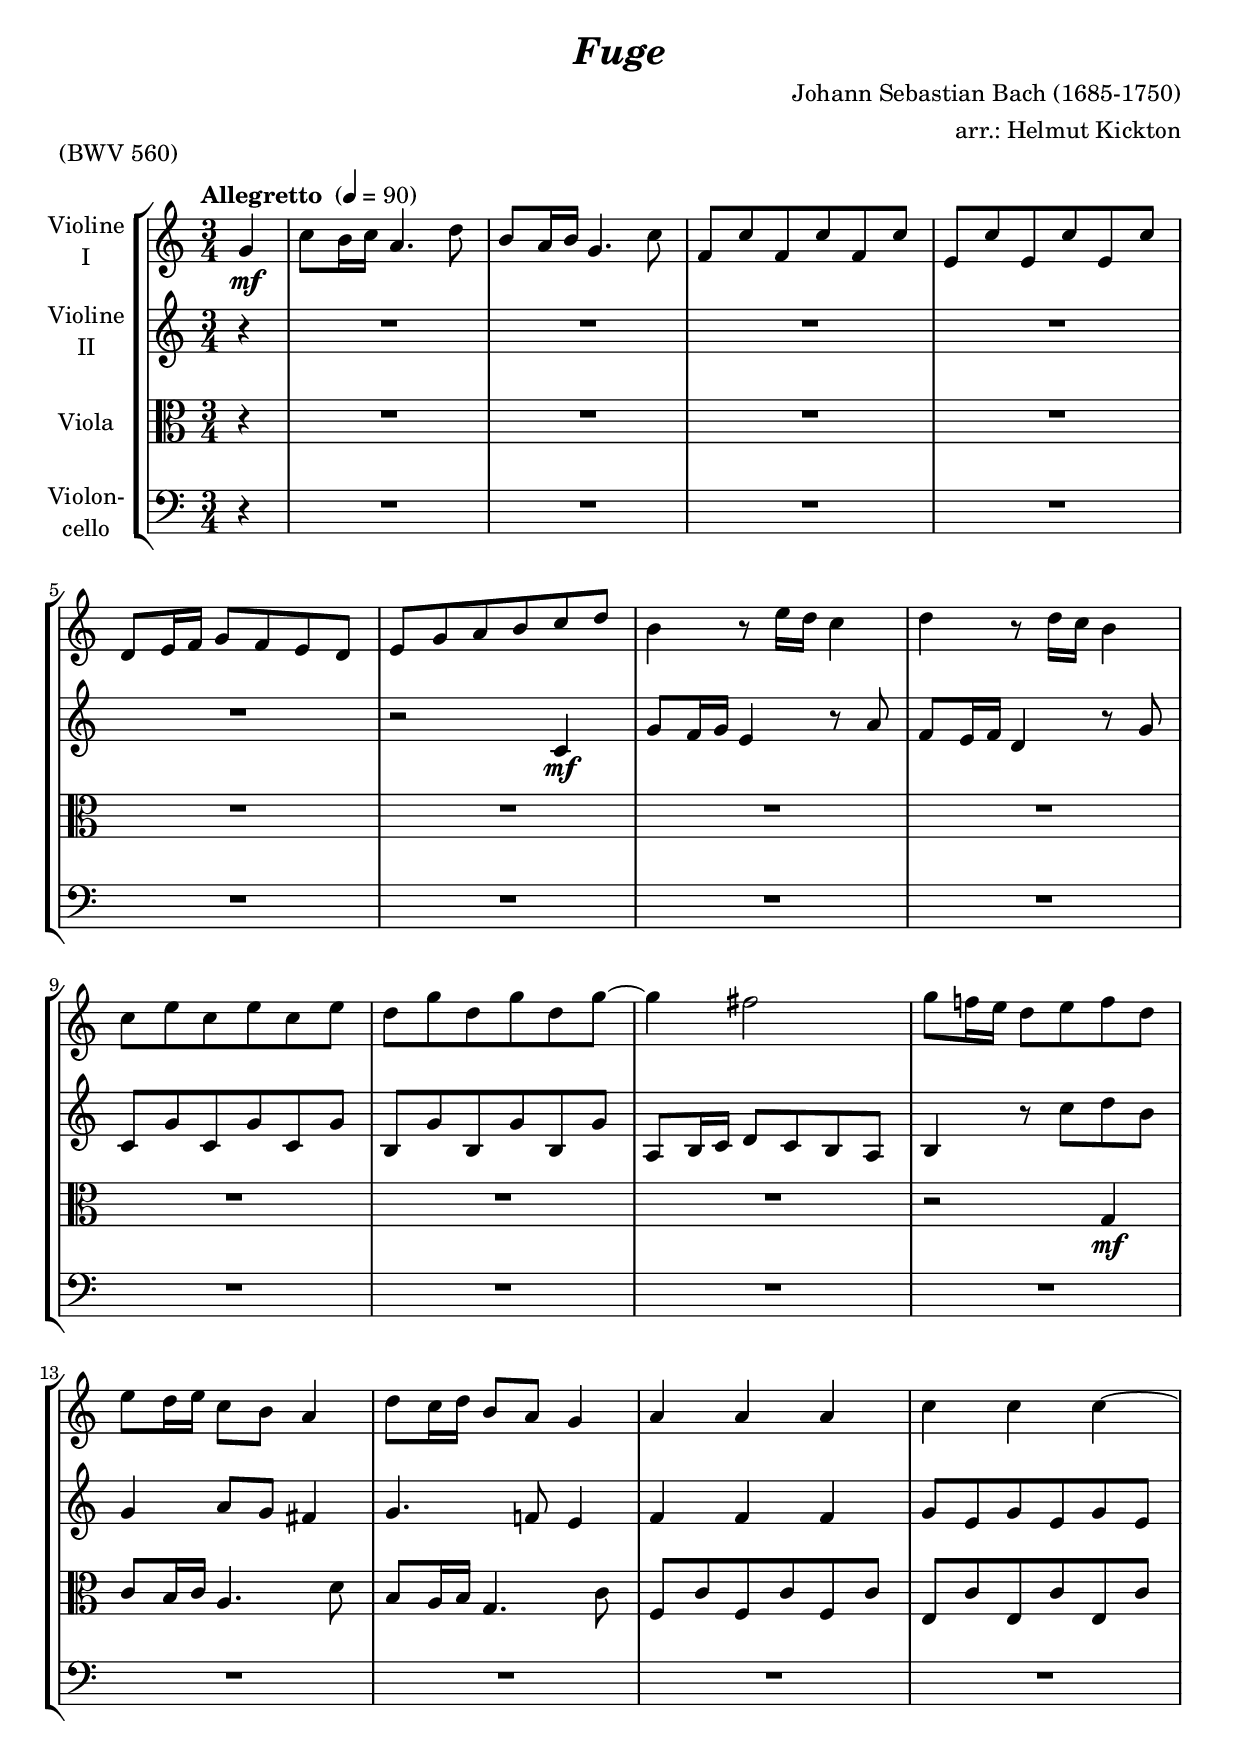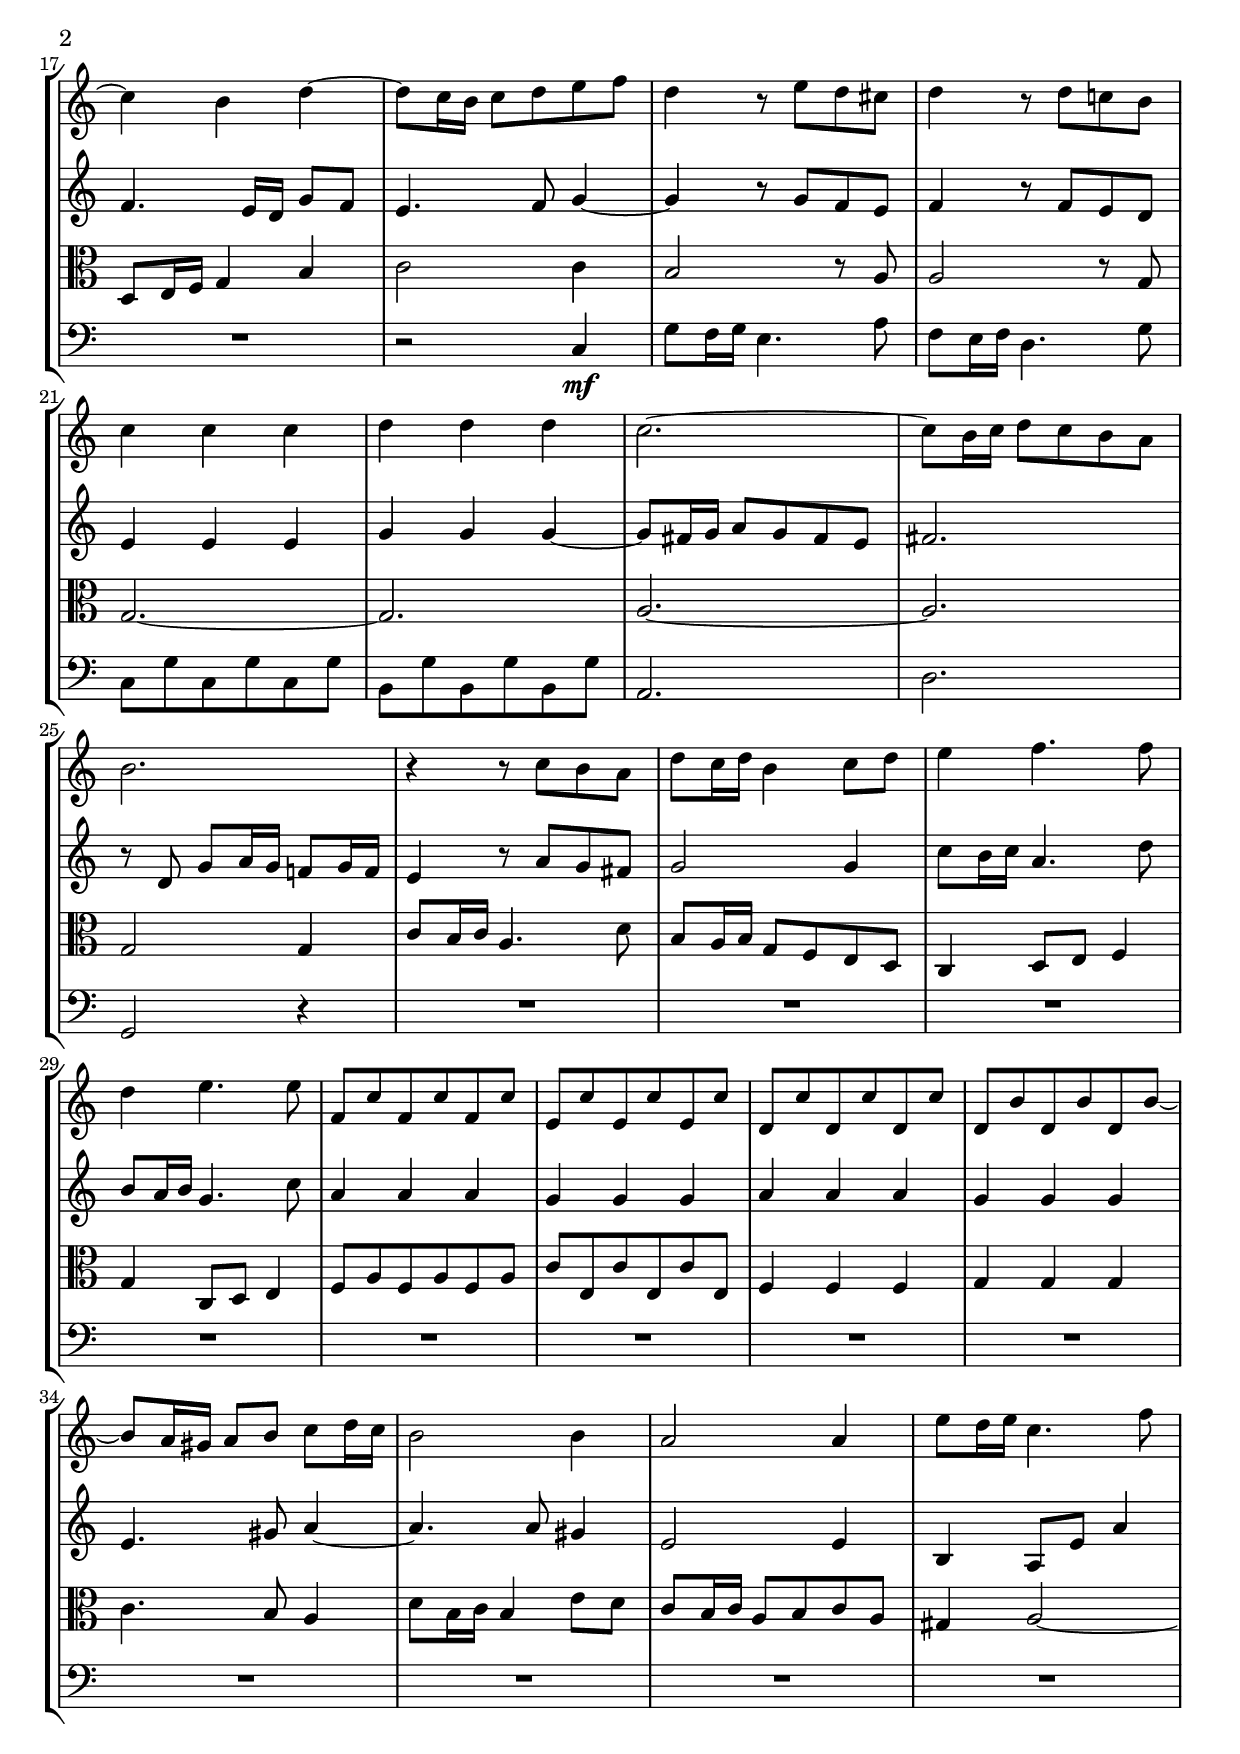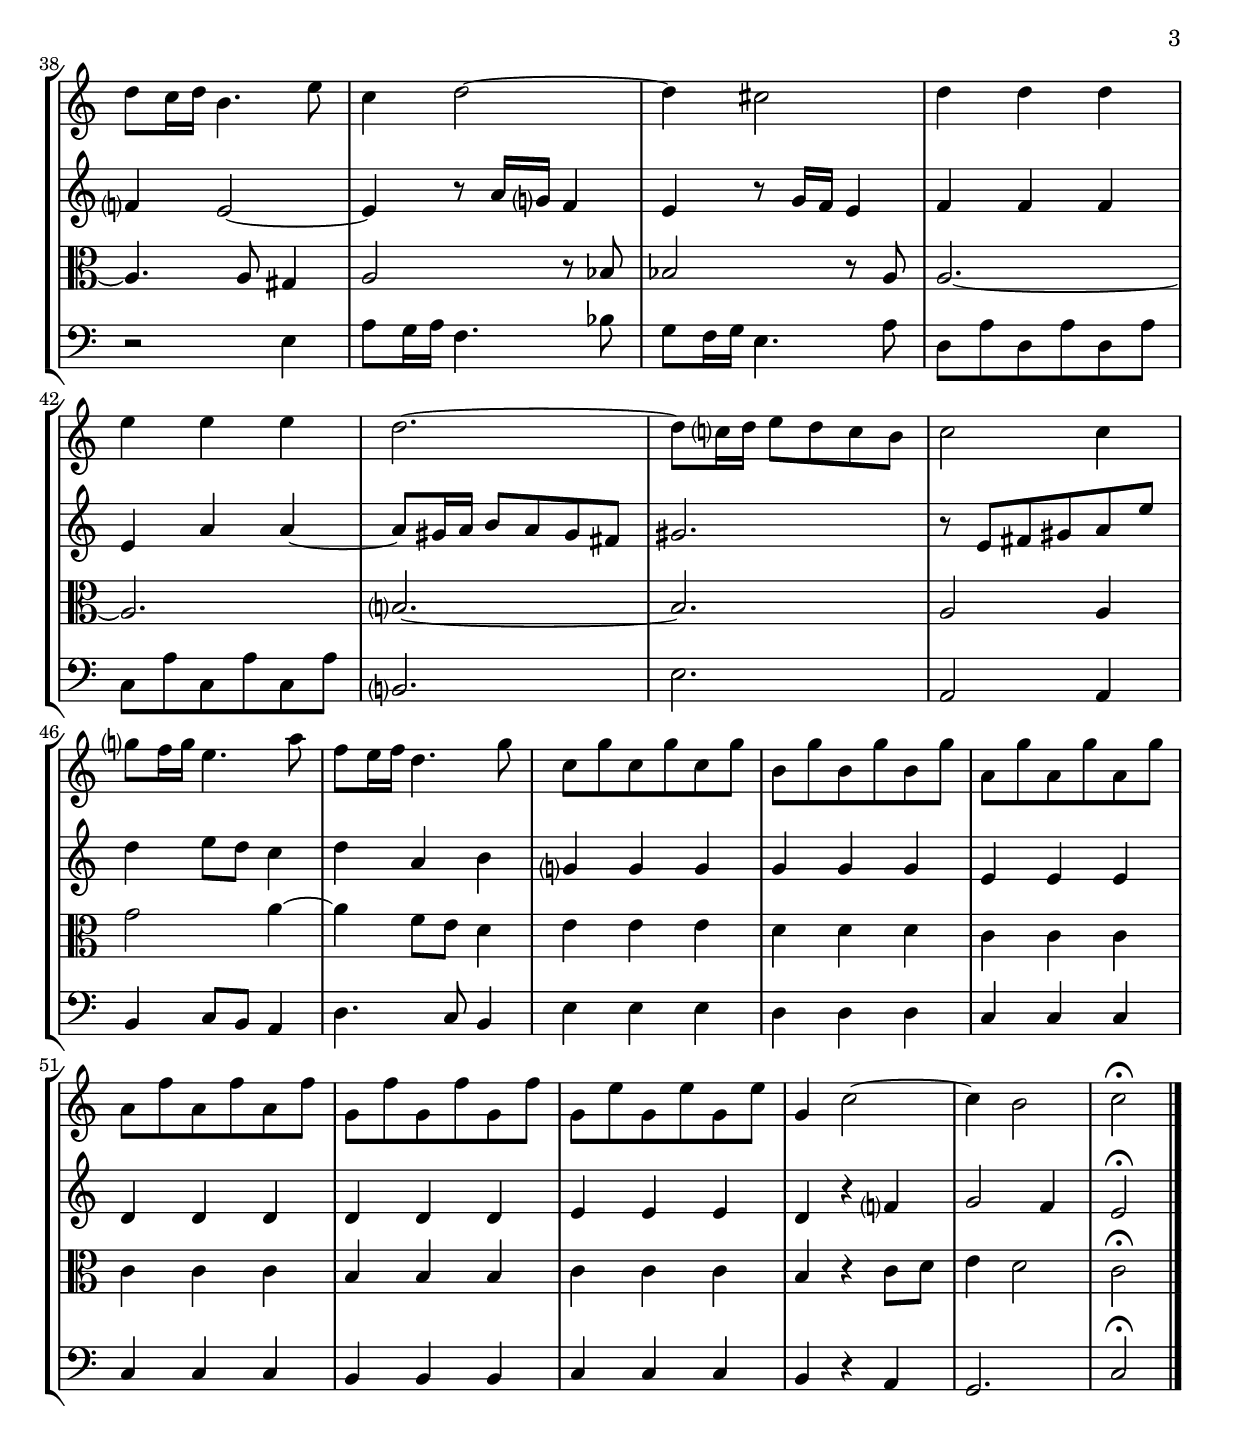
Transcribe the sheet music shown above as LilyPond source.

\version "2.18.2"
\include "deutsch.ly"
  
#(set-global-staff-size 20.5)

\header {
  title     = \markup \bold \italic "Fuge"
  composer  = "Johann Sebastian Bach (1685-1750)"
  arranger  = "arr.: Helmut Kickton"
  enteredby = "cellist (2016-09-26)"
  piece     = "(BWV 560)"
}

voiceconsts = {
  \key c \major
  \time 3/4
% \numericTimeSignature
  \compressFullBarRests
  \tempo "Allegretto " 4=90
}

%minstr = "harpsichord"
mist = "string ensemble 1"
%minstr = "accordion"
miba = "bassoon"
milo = "drawbar organ"

va = \relative c'' {
  \voiceconsts
  \clef "treble"

  \partial 4 g4\mf
  c8 h16 c a4. d8
  h a16 h g4. c8
  f, c' f, c' f, c'
  e, c' e, c' e, c'
  
  d, e16 f g8 f e d
  e g a h c d
  h4 r8 e16 d c4
  d r8 d16 c h4
  c8 e c e c e
  d g d g d g~

  g4 fis2
  g8 f!16 e d8 e f d
  e d16 e c8 h a4
  d8 c16 d h8 a g4
  a a a
  c c c~
  c h d~

  d8 c16 h c8 d e f
  d4 r8 e d cis
  d4 r8 d c! h
  c4 c c
  d d d
  c2.~
  c8 h16 c d8 c h a
  h2.

  r4 r8 c h a
  d c16 d h4 c8 d
  e4 f4. f8
  d4 e4. e8
  f, c' f, c' f, c'
  e, c' e, c' e, c'
  d, c' d, c' d, c'

  d, h' d, h' d, h'~
  h a16 gis a8 h c d16 c
  h2 h4
  a2 a4
  e'8 d16 e c4. f8
  d c16 d h4. e8
  c4 d2~
  d4 cis2

  d4 d d
  e e e
  d2.~
  d8 c?16 d e8 d c h
  c2 c4
  g'?8 f16 g e4. a8
  f e16 f d4. g8
  c, g' c, g' c, g'

  h, g' h, g' h, g'
  a, g' a, g' a, g'
  a, f' a, f' a, f'
  g, f' g, f' g, f'
  g, e' g, e' g, e'
  g,4 c2~
  c4 h2
  c2\fermata \bar "|."
}

vb = \relative c' {
  \voiceconsts
  \clef "treble"

  \partial 4 r4
  R2.*5
  r2 c4\mf
  g'8 f16 g e4 r8 a
  f e16 f d4 r8 g

  c, g' c, g' c, g'
  h, g' h, g' h, g'
  a, h16 c d8 c h a
  h4 r8 c' d h
  g4 a8 g fis4

  g4. f!8 e4
  f f f
  g8 e g e g e
  f4. e16 d g8 f
  e4. f8 g4~
  g r8 g f e

  f4 r8 f e d
  e4 e e
  g g g~
  g8 fis16 g a8 g fis e
  fis2.
  r8 d g a16 g f!8 g16 f

  e4 r8 a g fis
  g2 g4
  c8 h16 c a4. d8
  h a16 h g4. c8
  a4 a a
  g g g
  a a a
  g g g

  e4. gis8 a4~
  a4. a8 gis4
  e2 e4
  h a8 e' a4
  f? e2~
  e4 r8 a16 g? f4
  e r8 g16 f e4
  f f f

  e a a~
  a8 gis16 a h8 a gis fis
  gis2.
  r8 e fis gis a e'
  d4 e8 d c4
  d a h
  g? g g

  g g g
  e e e
  d d d
  d d d
  e e e
  d r f?
  g2 f4
  e2\fermata \bar "|."
}

vc = \relative c' {
  \voiceconsts
  \clef "alto"

  \partial 4 r4
  R2.*11
  r2 g4\mf
  c8 h16 c a4. d8
  h a16 h g4. c8
  f, c' f, c' f, c'

  e, c' e, c' e, c'
  d, e16 f g4 h
  c2 c4
  h2 r8 a
  a2 r8 g
  g2.~
  g
  a~
  a
  g2 g4

  c8 h16 c a4. d8
  h a16 h g8 f e d
  c4 d8 e f4
  g c,8 d e4
  f8 a f a f a

  c e, c' e, c' e,
  f4 f f
  g g g
  c4. h8 a4
  d8 h16 c h4 e8 d
  c h16 c a8 h c a

  gis4 a2~
  a4. a8 gis4
  a2 r8 b
  b2 r8 a
  a2.~
  a
  h?~
  h
  a2 a4
  g'2 a4~
  a f8 e d4

  e e e
  d d d
  c c c
  c c c
  h h h
  c c c
  h r c8 d
  e4 d2
  c\fermata \bar "|."
}

vd = \relative c {
  \voiceconsts
  \clef "bass"

  \partial 4 r4
  R2.*17
  r2 c4\mf
  g'8 f16 g e4. a8
  f e16 f d4. g8
  c, g' c, g' c, g'

  h, g' h, g' h, g'
  a,2.
  d
  g,2 r4
  R2.*12
  r2 e'4
  a8 g16 a f4. b8
  g f16 g e4. a8

  d, a' d, a' d, a'
  c, a' c, a' c, a'
  h,?2.
  e
  a,2 a4
  h c8 h a4
  d4. c8 h4
  e e e

  d d d
  c c c
  c c c
  h h h
  c c c
  h r a
  g2.
  c2\fermata \bar "|."
}


music = \new StaffGroup <<
      \new Staff {
	\set Staff.midiInstrument = \mist
	\set Staff.instrumentName = \markup \center-column { "Violine" "I" }
	\transpose c c { \va }
      }

      \new Staff {
	\set Staff.midiInstrument = \mist
	\set Staff.instrumentName = \markup \center-column { "Violine" "II" }
	\transpose c c { \vb }
      }
      
      \new Staff {
	\set Staff.midiInstrument = \mist
	\set Staff.instrumentName = \markup \center-column { "Viola" }
	\transpose c c { \vc }
      }

      \new Staff {
	\set Staff.midiInstrument = \miba
	\set Staff.instrumentName = \markup \center-column { "Violon-" "cello" }
	\transpose c c { \vd }
      }
>>

\book {
  \score {
    \music
    \layout {}
  }

  \score {
    \unfoldRepeats \music

    \midi {
      \context {
        \Score
      }
    }
  }
}
